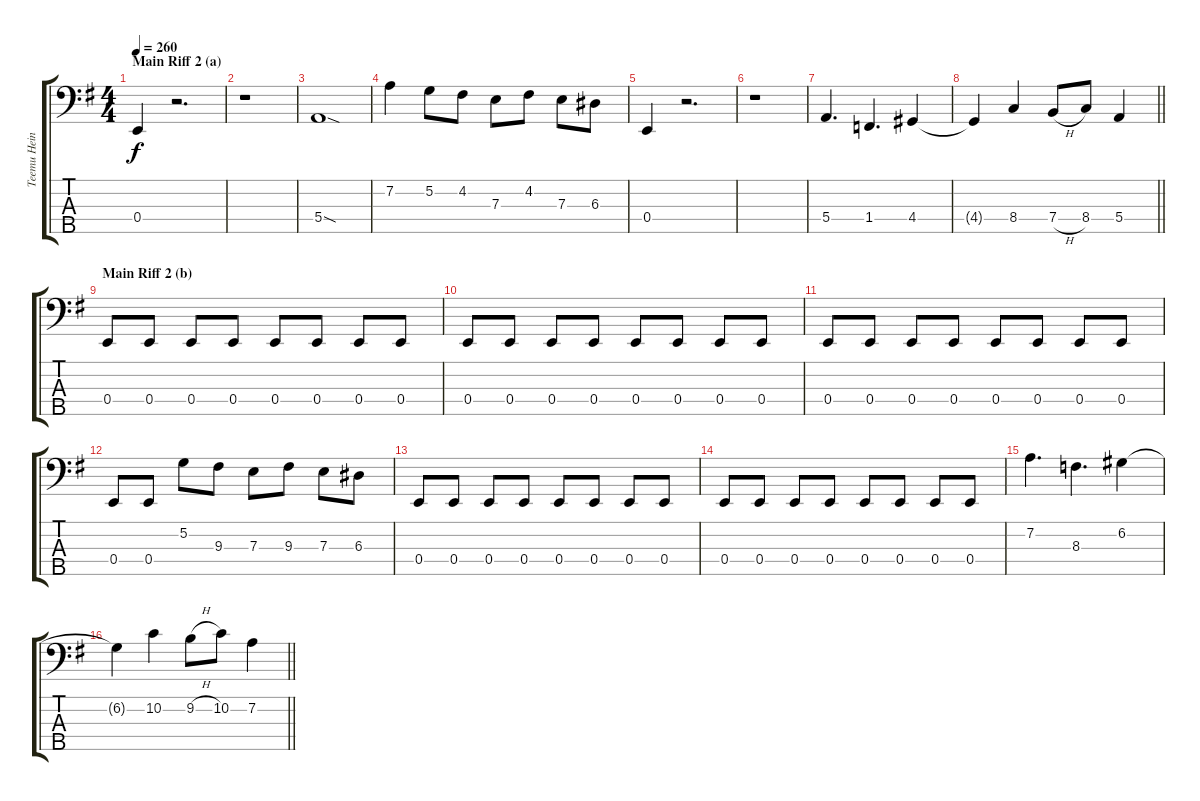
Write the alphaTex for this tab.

\track ("Teemu Heinola (bass)" "Teemu Hein") {instrument electricbasspick}
\staff {score tabs}
\tuning (G2 D2 A1 E1 B0) {hide}
\ts (4 4)
\section ("" "Main Riff 2 (a)")
\tempo 260
\clef f4
\ks eminor
0.4.4{dy f} r.2{d} |
r.1 |
5.4{sod}.1 |
7.2.4 5.2.8 4.2.8 7.3.8 4.2.8 7.3.8 6.3.8 |
0.4.4 r.2{d} |
r.1 |
5.4.4{d} 1.4.4{d} 4.4.4 |
\barLineRight lightlight
4.4{t}.4 8.4.4 7.4{h}.8 8.4.8 5.4.4 |
\section ("" "Main Riff 2 (b)")
0.4.8 0.4.8 0.4.8 0.4.8 0.4.8 0.4.8 0.4.8 0.4.8 |
0.4.8 0.4.8 0.4.8 0.4.8 0.4.8 0.4.8 0.4.8 0.4.8 |
0.4.8 0.4.8 0.4.8 0.4.8 0.4.8 0.4.8 0.4.8 0.4.8 |
0.4.8 0.4.8 5.2.8 9.3.8 7.3.8 9.3.8 7.3.8 6.3.8 |
0.4.8 0.4.8 0.4.8 0.4.8 0.4.8 0.4.8 0.4.8 0.4.8 |
0.4.8 0.4.8 0.4.8 0.4.8 0.4.8 0.4.8 0.4.8 0.4.8 |
7.2.4{d} 8.3.4{d} 6.2.4 |
\barLineRight lightlight
6.2{t}.4 10.2.4 9.2{h}.8 10.2.8 7.2.4
